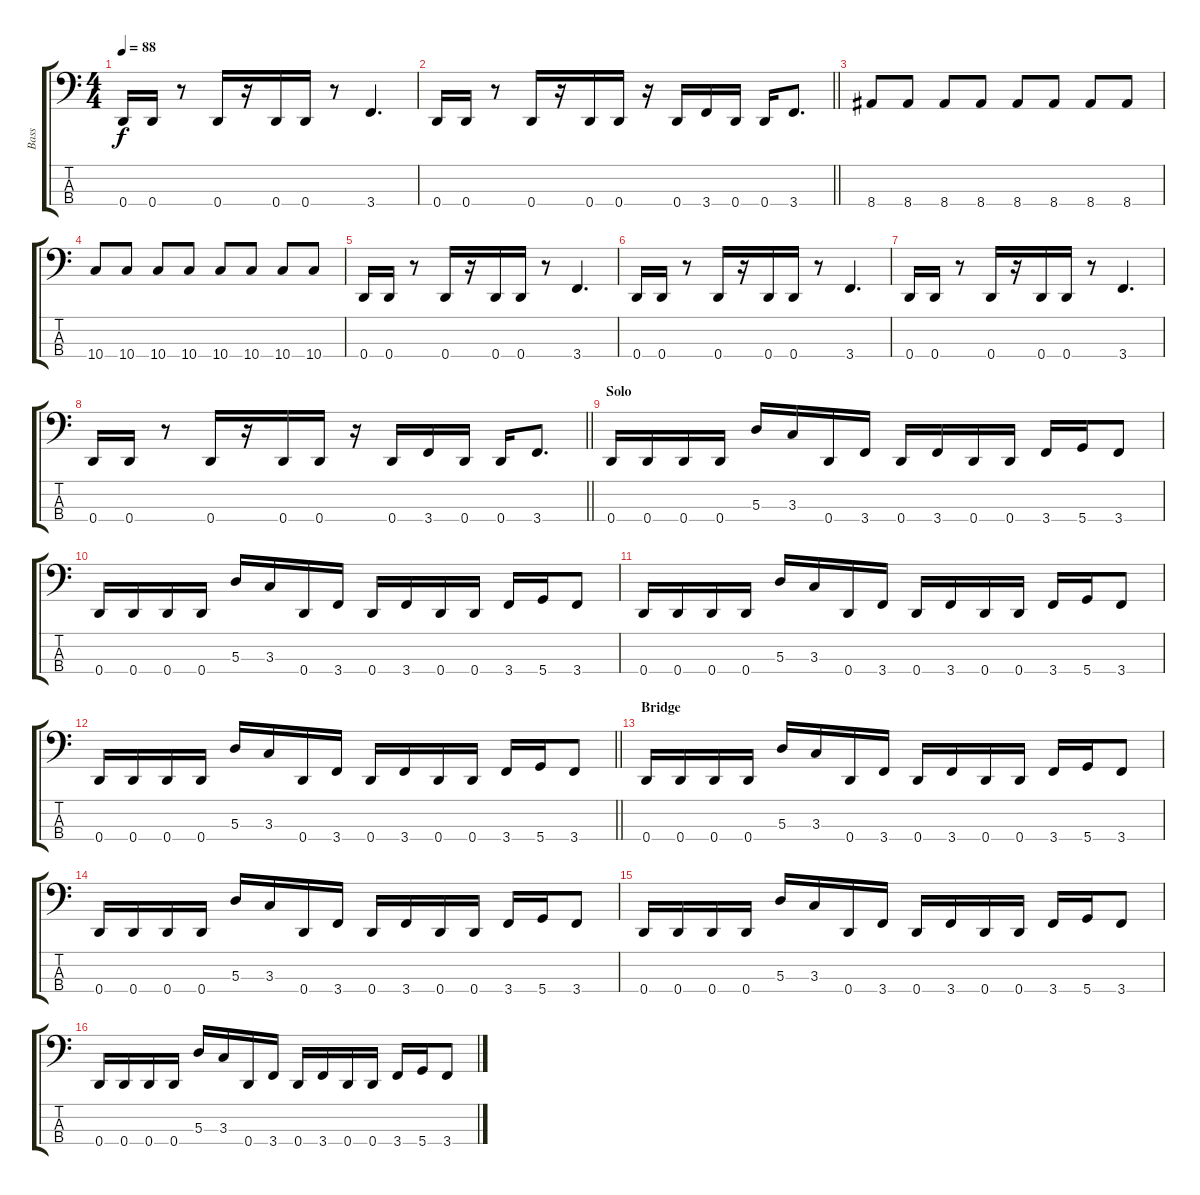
\track ("Bass" "Bass") {instrument electricbassfinger}
\staff {score tabs}
\tuning (G2 D2 A1 D1) {hide}
\ts (4 4)
\tempo 88
\clef f4
\ks c
0.4.16{dy f} 0.4.16 r.8 0.4.16 r.16 0.4.16 0.4.16 r.8 3.4.4{d} |
\barLineRight lightlight
0.4.16 0.4.16 r.8 0.4.16 r.16 0.4.16 0.4.16 r.16 0.4.16 3.4.16 0.4.16 0.4.16 3.4.8{d} |
\section ("" "")
8.4.8 8.4.8 8.4.8 8.4.8 8.4.8 8.4.8 8.4.8 8.4.8 |
10.4.8 10.4.8 10.4.8 10.4.8 10.4.8 10.4.8 10.4.8 10.4.8 |
0.4.16 0.4.16 r.8 0.4.16 r.16 0.4.16 0.4.16 r.8 3.4.4{d} |
0.4.16 0.4.16 r.8 0.4.16 r.16 0.4.16 0.4.16 r.8 3.4.4{d} |
0.4.16 0.4.16 r.8 0.4.16 r.16 0.4.16 0.4.16 r.8 3.4.4{d} |
\barLineRight lightlight
0.4.16 0.4.16 r.8 0.4.16 r.16 0.4.16 0.4.16 r.16 0.4.16 3.4.16 0.4.16 0.4.16 3.4.8{d} |
\section ("" "Solo")
0.4.16 0.4.16 0.4.16 0.4.16 5.3.16 3.3.16 0.4.16 3.4.16 0.4.16 3.4.16 0.4.16 0.4.16 3.4.16 5.4.16 3.4.8 |
0.4.16 0.4.16 0.4.16 0.4.16 5.3.16 3.3.16 0.4.16 3.4.16 0.4.16 3.4.16 0.4.16 0.4.16 3.4.16 5.4.16 3.4.8 |
0.4.16 0.4.16 0.4.16 0.4.16 5.3.16 3.3.16 0.4.16 3.4.16 0.4.16 3.4.16 0.4.16 0.4.16 3.4.16 5.4.16 3.4.8 |
\barLineRight lightlight
0.4.16 0.4.16 0.4.16 0.4.16 5.3.16 3.3.16 0.4.16 3.4.16 0.4.16 3.4.16 0.4.16 0.4.16 3.4.16 5.4.16 3.4.8 |
\section ("" "Bridge")
0.4.16 0.4.16 0.4.16 0.4.16 5.3.16 3.3.16 0.4.16 3.4.16 0.4.16 3.4.16 0.4.16 0.4.16 3.4.16 5.4.16 3.4.8 |
0.4.16 0.4.16 0.4.16 0.4.16 5.3.16 3.3.16 0.4.16 3.4.16 0.4.16 3.4.16 0.4.16 0.4.16 3.4.16 5.4.16 3.4.8 |
0.4.16 0.4.16 0.4.16 0.4.16 5.3.16 3.3.16 0.4.16 3.4.16 0.4.16 3.4.16 0.4.16 0.4.16 3.4.16 5.4.16 3.4.8 |
0.4.16 0.4.16 0.4.16 0.4.16 5.3.16 3.3.16 0.4.16 3.4.16 0.4.16 3.4.16 0.4.16 0.4.16 3.4.16 5.4.16 3.4.8
